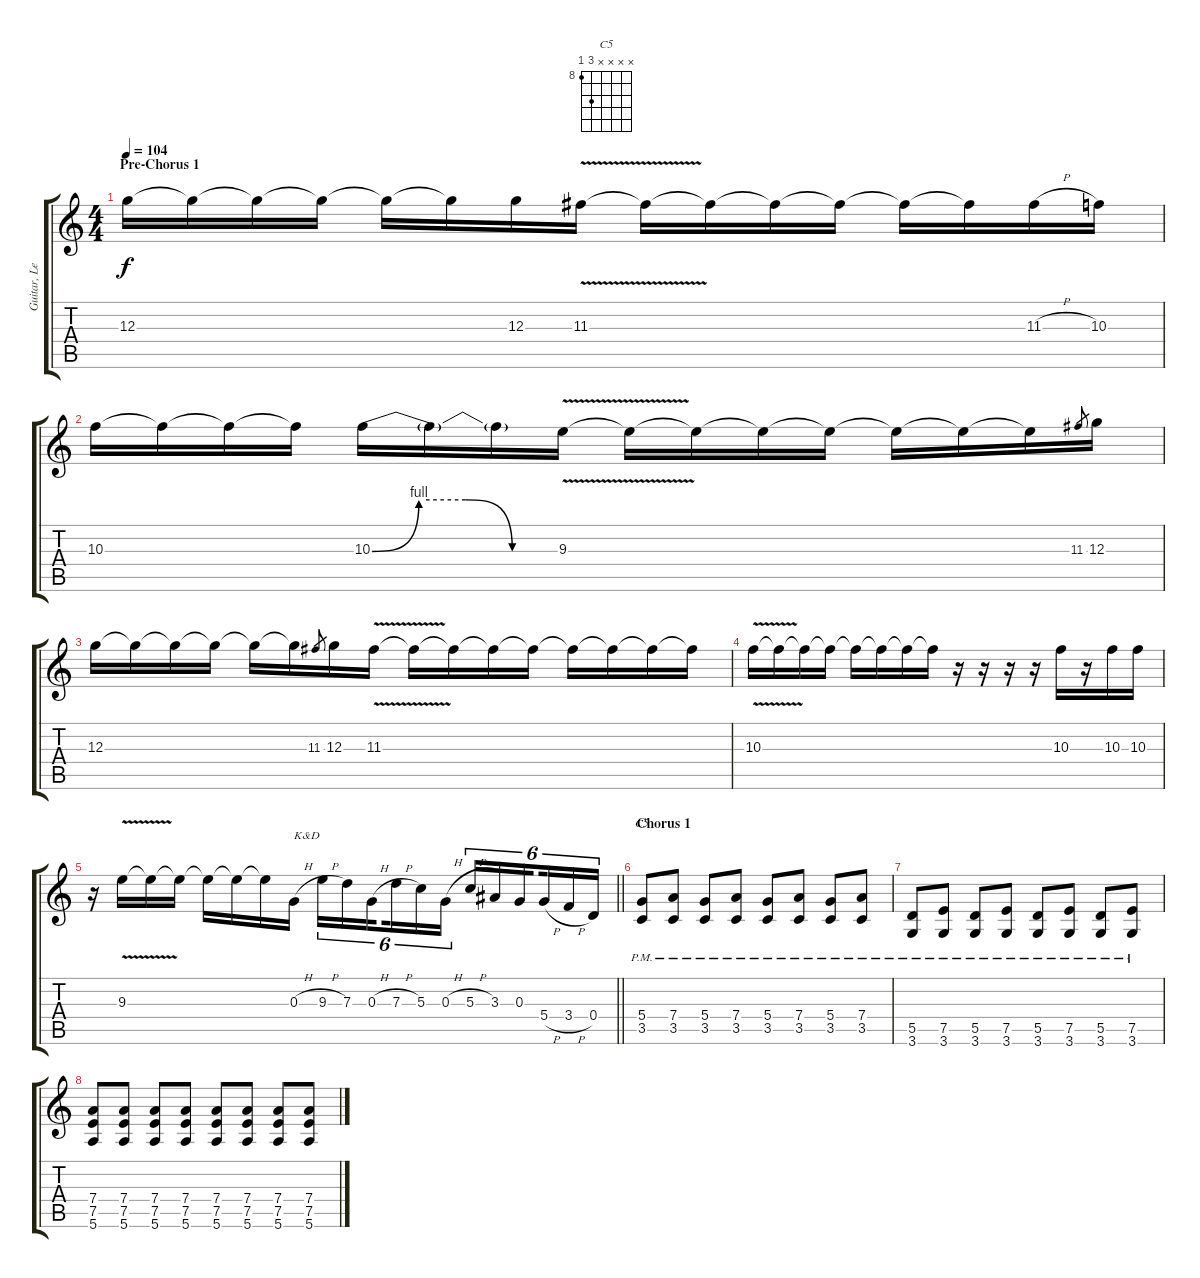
\track ("Guitar, Lead" "Guitar, Le") {instrument distortionguitar}
\staff {score tabs}
\tuning (E4 B3 G3 D3 A2 E2) {hide}
\chord ("C5" x x x x 10 8) {firstfret 8}
\ts (4 4)
\section ("" "Pre-Chorus 1")
\tempo 104
\clef g2
\ks c
12.3{t}.16{dy f} 12.3{t}.16 12.3{t}.16 12.3{t}.16 12.3{t}.16 12.3{t}.16 12.3.16 11.3{v}.16 11.3{t}.16 11.3{t}.16 11.3{t}.16 11.3{t}.16 11.3{t}.16 11.3{t}.16 11.3{h}.16 10.3.16 |
10.3.16 10.3{t}.16 10.3{t}.16 10.3{t}.16 10.3{be (custom 0 0 15 4 30 4 45 0 60 0)}.16 10.3{t}.16 10.3{t}.16 9.3{v}.16 9.3{t}.16 9.3{t}.16 9.3{t}.16 9.3{t}.16 9.3{t}.16 9.3{t}.16 9.3{t}.16 11.3.8{gr} 12.3.16 |
12.3.16 12.3{t}.16 12.3{t}.16 12.3{t}.16 12.3{t}.16 12.3{t}.16 11.3.8{gr} 12.3.16 11.3{v}.16 11.3{t}.16 11.3{t}.16 11.3{t}.16 11.3{t}.16 11.3{t}.16 11.3{t}.16 11.3{t}.16 11.3{t}.16 |
10.3{v}.16 10.3{t}.16 10.3{t}.16 10.3{t}.16 10.3{t}.16 10.3{t}.16 10.3{t}.16 10.3{t}.16 r.16 r.16 r.16 r.16 10.3.16 r.16 10.3.16 10.3.16 |
\barLineRight lightlight
r.16 9.3{v}.16 9.3{t}.16 9.3{t}.16 9.3{t}.16 9.3{t}.16 9.3{t}.16 0.3{h}.16{txt "K&D"} 9.3{h}.16{tu (6 4)} 7.3.16{tu (6 4)} 0.3{h}.16{tu (6 4) beam splitsecondary} 7.3{h}.16{tu (6 4)} 5.3.16{tu (6 4)} 0.3{h}.16{tu (6 4)} 5.3{h}.16{tu (6 4)} 3.3.16{tu (6 4)} 0.3.16{tu (6 4) beam splitsecondary} 5.4{h}.16{tu (6 4)} 3.4{h}.16{tu (6 4)} 0.4.16{tu (6 4)} |
\section ("" "Chorus 1")
(5.4{pm} 3.5{pm}).8{ch "C5"} (7.4{pm} 3.5{pm}).8 (5.4{pm} 3.5{pm}).8 (7.4{pm} 3.5{pm}).8 (5.4{pm} 3.5{pm}).8 (7.4{pm} 3.5{pm}).8 (5.4{pm} 3.5{pm}).8 (7.4{pm} 3.5{pm}).8 |
(5.5{pm} 3.6{pm}).8 (7.5{pm} 3.6{pm}).8 (5.5{pm} 3.6{pm}).8 (7.5{pm} 3.6{pm}).8 (5.5{pm} 3.6{pm}).8 (7.5{pm} 3.6{pm}).8 (5.5{pm} 3.6{pm}).8 (7.5{pm} 3.6{pm}).8 |
(7.4 7.5 5.6).8 (7.4 7.5 5.6).8 (7.4 7.5 5.6).8 (7.4 7.5 5.6).8 (7.4 7.5 5.6).8 (7.4 7.5 5.6).8 (7.4 7.5 5.6).8 (7.4 7.5 5.6).8
